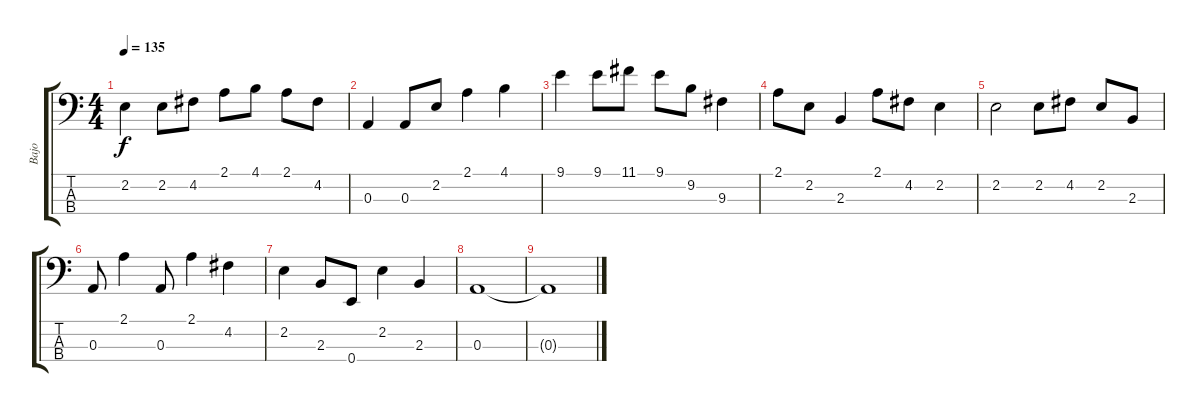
\track ("Bajo" "Bajo") {instrument electricbasspick}
\staff {score tabs}
\tuning (G2 D2 A1 E1) {hide}
\ts (4 4)
\tempo 135
\clef f4
\ks c
2.2.4{dy f volume 15} 2.2.8 4.2.8 2.1.8 4.1.8 2.1.8 4.2.8 |
0.3.4 0.3.8 2.2.8 2.1.4 4.1.4 |
9.1.4 9.1.8 11.1.8 9.1.8 9.2.8 9.3.4 |
2.1.8 2.2.8 2.3.4 2.1.8 4.2.8 2.2.4 |
2.2.2 2.2.8 4.2.8 2.2.8 2.3.8 |
0.3.8 2.1.4 0.3.8 2.1.4 4.2.4 |
2.2.4 2.3.8 0.4.8 2.2.4 2.3.4 |
0.3.1 |
0.3{t}.1
